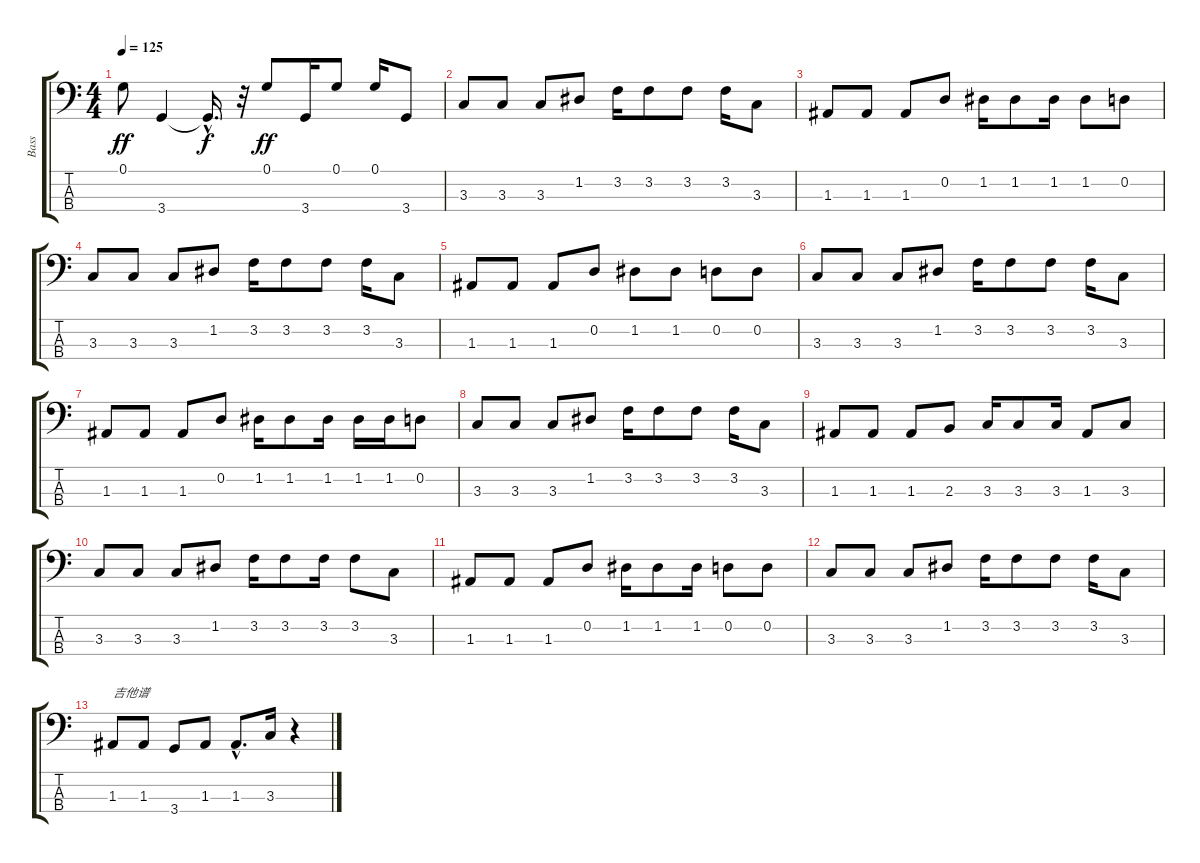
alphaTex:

\track ("Bass" "Bass") {instrument electricbassfinger}
\staff {score tabs}
\tuning (G2 D2 A1 E1) {hide}
\ts (4 4)
\tempo 125
\clef f4
\ks c
0.1.8{dy ff} 3.4.4 3.4{hac t}.16{d dy f} r.32 0.1.8{dy ff} 3.4.16 0.1.8 0.1.16 3.4.8 |
3.3.8 3.3.8 3.3.8 1.2.8 3.2.16 3.2.8 3.2.8 3.2.16 3.3.8 |
1.3.8 1.3.8 1.3.8 0.2.8 1.2.16 1.2.8 1.2.16 1.2.8 0.2.8 |
3.3.8 3.3.8 3.3.8 1.2.8 3.2.16 3.2.8 3.2.8 3.2.16 3.3.8 |
1.3.8 1.3.8 1.3.8 0.2.8 1.2.8 1.2.8 0.2.8 0.2.8 |
3.3.8 3.3.8 3.3.8 1.2.8 3.2.16 3.2.8 3.2.8 3.2.16 3.3.8 |
1.3.8 1.3.8 1.3.8 0.2.8 1.2.16 1.2.8 1.2.16 1.2.16 1.2.16 0.2.8 |
3.3.8 3.3.8 3.3.8 1.2.8 3.2.16 3.2.8 3.2.8 3.2.16 3.3.8 |
1.3.8 1.3.8 1.3.8 2.3.8 3.3.16 3.3.8 3.3.16 1.3.8 3.3.8 |
3.3.8 3.3.8 3.3.8 1.2.8 3.2.16 3.2.8 3.2.16 3.2.8 3.3.8 |
1.3.8 1.3.8 1.3.8 0.2.8 1.2.16 1.2.8 1.2.16 0.2.8 0.2.8 |
3.3.8 3.3.8 3.3.8 1.2.8 3.2.16 3.2.8 3.2.8 3.2.16 3.3.8 |
1.3.8{txt "吉他谱"} 1.3.8 3.4.8 1.3.8 1.3{hac}.8{d} 3.3.16 r.4
